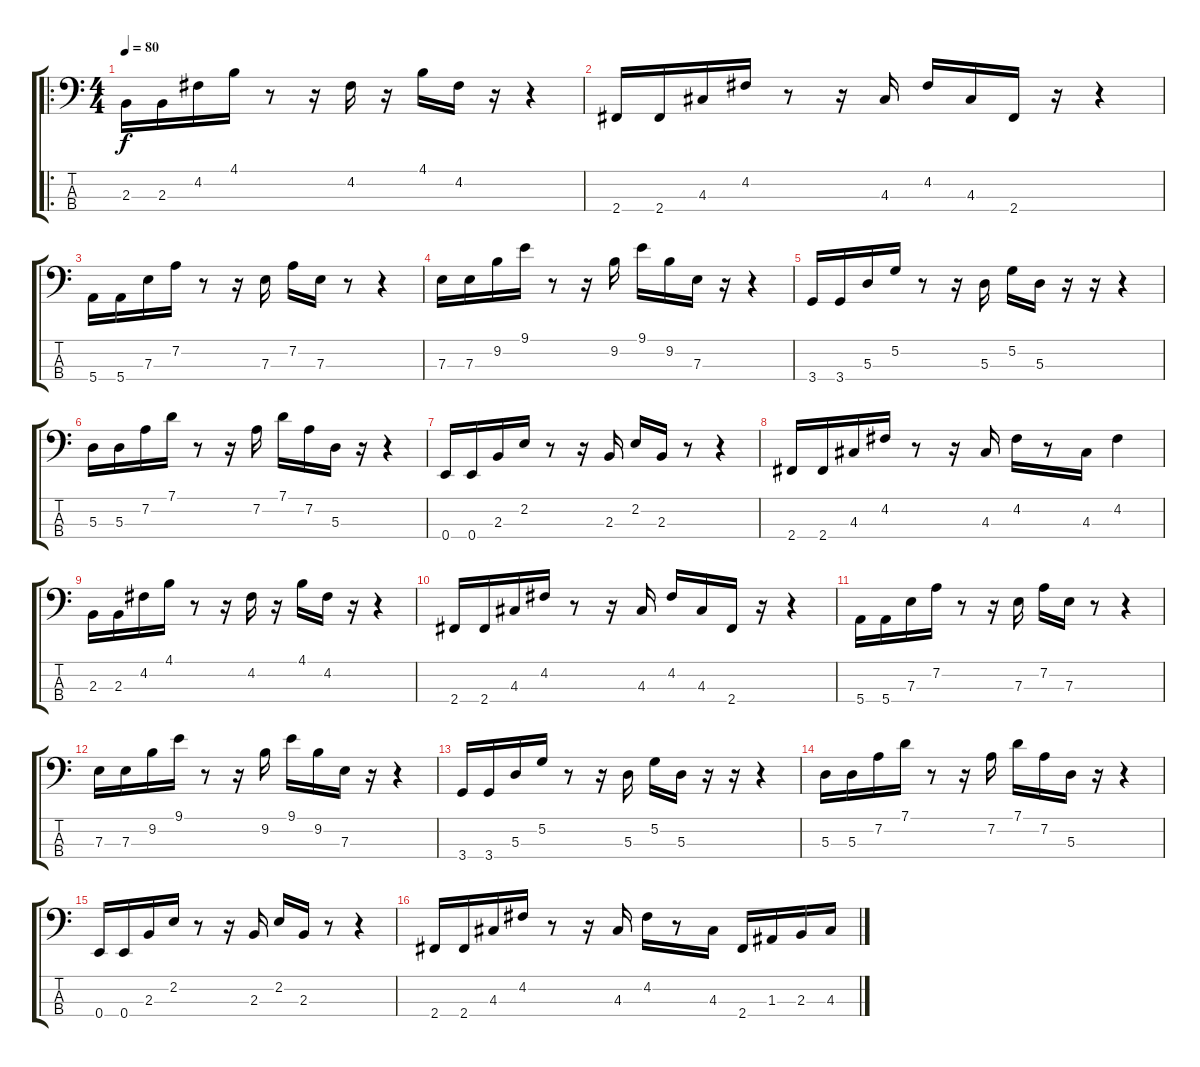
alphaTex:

\track "" {instrument electricbassfinger}
\staff {score tabs}
\tuning (G2 D2 A1 E1) {hide}
\ro
\ts (4 4)
\tempo 80
\clef f4
\ks c
2.3.16{dy f} 2.3.16 4.2.16 4.1.16 r.8 r.16 4.2.16 r.16 4.1.16 4.2.16 r.16 r.4 |
2.4.16 2.4.16 4.3.16 4.2.16 r.8 r.16 4.3.16 4.2.16 4.3.16 2.4.16 r.16 r.4 |
5.4.16 5.4.16 7.3.16 7.2.16 r.8 r.16 7.3.16 7.2.16 7.3.16 r.8 r.4 |
7.3.16 7.3.16 9.2.16 9.1.16 r.8 r.16 9.2.16 9.1.16 9.2.16 7.3.16 r.16 r.4 |
3.4.16 3.4.16 5.3.16 5.2.16 r.8 r.16 5.3.16 5.2.16 5.3.16 r.16 r.16 r.4 |
5.3.16 5.3.16 7.2.16 7.1.16 r.8 r.16 7.2.16 7.1.16 7.2.16 5.3.16 r.16 r.4 |
0.4.16 0.4.16 2.3.16 2.2.16 r.8 r.16 2.3.16 2.2.16 2.3.16 r.8 r.4 |
2.4.16 2.4.16 4.3.16 4.2.16 r.8 r.16 4.3.16 4.2.16 r.8 4.3.16 4.2.4 |
2.3.16 2.3.16 4.2.16 4.1.16 r.8 r.16 4.2.16 r.16 4.1.16 4.2.16 r.16 r.4 |
2.4.16 2.4.16 4.3.16 4.2.16 r.8 r.16 4.3.16 4.2.16 4.3.16 2.4.16 r.16 r.4 |
5.4.16 5.4.16 7.3.16 7.2.16 r.8 r.16 7.3.16 7.2.16 7.3.16 r.8 r.4 |
7.3.16 7.3.16 9.2.16 9.1.16 r.8 r.16 9.2.16 9.1.16 9.2.16 7.3.16 r.16 r.4 |
3.4.16 3.4.16 5.3.16 5.2.16 r.8 r.16 5.3.16 5.2.16 5.3.16 r.16 r.16 r.4 |
5.3.16 5.3.16 7.2.16 7.1.16 r.8 r.16 7.2.16 7.1.16 7.2.16 5.3.16 r.16 r.4 |
0.4.16 0.4.16 2.3.16 2.2.16 r.8 r.16 2.3.16 2.2.16 2.3.16 r.8 r.4 |
2.4.16 2.4.16 4.3.16 4.2.16 r.8 r.16 4.3.16 4.2.16 r.8 4.3.16 2.4.16 1.3.16 2.3.16 4.3.16
